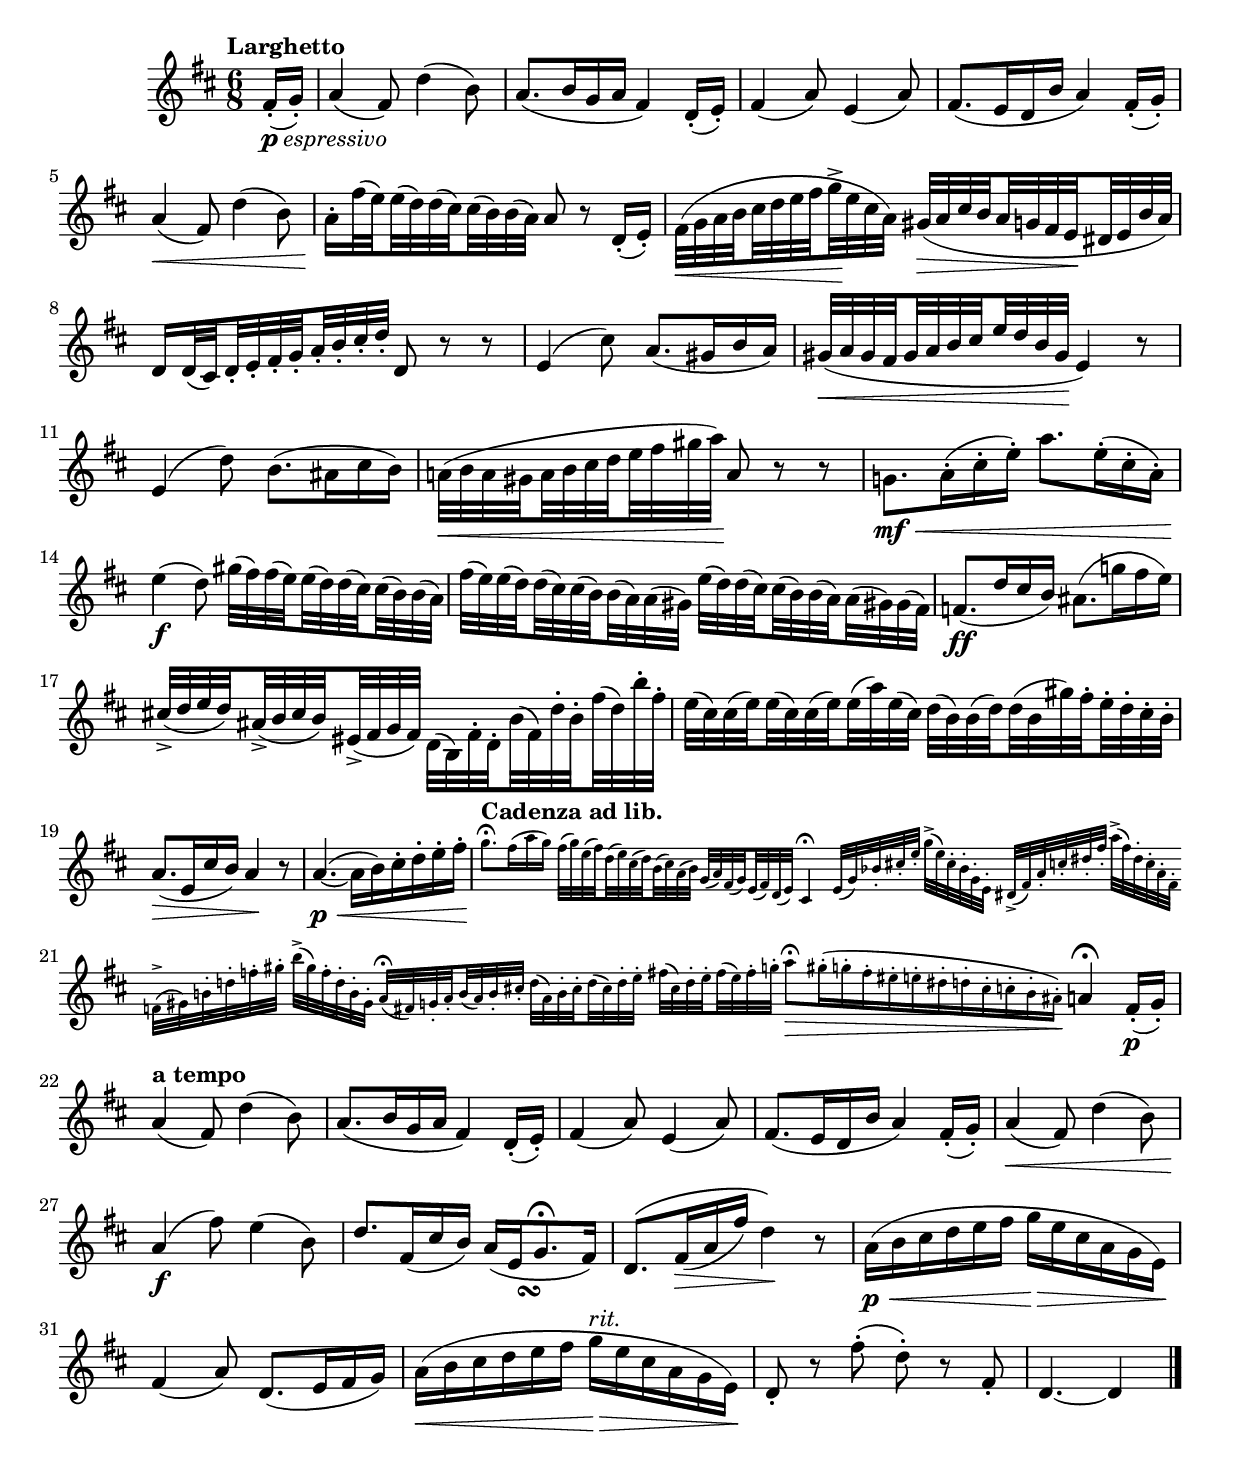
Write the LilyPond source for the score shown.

\version "2.22.0"

\version "2.22.0"

#(define subdivide-beams (define-music-function (baseMoment beatStructure music) (rational? list? ly:music?)
#{
  \set subdivideBeams = ##t
  \set baseMoment = #(ly:make-moment baseMoment)
  \set beatStructure = #beatStructure
  #music
  \unset beatStructure
  \unset baseMoment
  \unset subdivideBeams
#}))

\include "../turn-markup.ily"
\include "settings.ily"

\relative {
  \language "english"

  \transposition f

  \tempo "Larghetto"

  \key d \major
  \time 6/8

  \partial 8 { f-sharp'16-._\markup { \dynamic "p" \italic "espressivo" }( g-.) } |
  a4( f-sharp8) d'4( b8) |
  a8.( b16 g a f-sharp4) d16-.( e-.) |
  f-sharp4( a8) e4( a8) |
  f-sharp8.( e16 d b' a4) f-sharp16-.( g-.) |
  a4( \< f-sharp8) d'4( b8) |
  \subdivide-beams #1/8 3,3 { a16-. \! f-sharp'32( e) e( d) d( c-sharp) c-sharp( b) b( a) } a8 r d,16-.( e-.) |
  \subdivide-beams #1/8 3,3 { f-sharp32( \< g a b c-sharp d e f-sharp g-> \! e c-sharp a) g-sharp( \> a c-sharp b a g f-sharp e \! d-sharp e b' a) } |
  \subdivide-beams #1/8 3,3 { d,16 d32( c-sharp) d-. e-. f-sharp-. g-. a-. b-. c-sharp-. d-. } d,8 r r |

  e4( c-sharp'8) a8.( g-sharp16 b a) |
  \subdivide-beams #1/8 3,3 { g-sharp32( \< a g-sharp f-sharp g-sharp a b c-sharp e d b g-sharp \! } e4) r8 |
  e4( d'8) b8.( a-sharp16 c-sharp b) |
  \subdivide-beams #1/8 3,3 { a!32( \< b a g-sharp a b c-sharp d e f-sharp g-sharp a) \! } a,8 r r |
  g!8. \mf \< a16-.( c-sharp-. e-.) a8. e16-.( c-sharp-. a-.) |
  e'4( \f d8) \subdivide-beams #1/8 3,3 { g-sharp32( f-sharp) f-sharp( e) e( d) d( c-sharp) c-sharp( b) b( a) } |
  \subdivide-beams #1/8 3,3 { f-sharp'32( e) e( d) d( c-sharp) c-sharp( b) b( a) a( g-sharp) e'( d) d( c-sharp) c-sharp( b) b( a) a( g-sharp!) g-sharp( f-sharp) } |
  f8.( \ff d'16 c-sharp b) a-sharp8.( g-natural'!16 f-sharp e) |
  \subdivide-beams #1/8 3,3 {
    c-sharp!32->( d e d) a-sharp->( b c-sharp b) e-sharp,->( f-sharp g f-sharp) d( b) f-sharp'-. d-. b'( f-sharp) d'-. b-. f-sharp'( d) b'-. f-sharp-. |
    e32( c-sharp) c-sharp( e) e( c-sharp) c-sharp( e) e( a) e( c-sharp) d( b) b( d) d( b g-sharp') f-sharp-. e-. d-. c-sharp-. b-. |
  }
  a8.( \> e16 c-sharp' b) a4 \! r8 |
  a4.~( \p \< a16 b) c-sharp-. d-. e-. f-sharp-. \! |

  \barNumberCheck #21
  \cadenzaOn
  \tempo "Cadenza ad lib."
  \magnifyMusic \cadenza-magnification {
    g8.\fermata[ f-sharp16( a g)]
    \subdivide-beams #1/8 3 { f-sharp32[( g) e( f-sharp) d( e) c-sharp( d) b( c-sharp) a( b)] g[( a) f-sharp( g) e( f-sharp) d( e)] } c-sharp4\fermata \bar ""
    e32[( g) b-flat-. c-sharp!-. e-.] g->[( e) c-sharp-. b-flat-. g-. e-.]
    d-sharp32->[( f-sharp) a-. c-. d-sharp-. f-sharp-.] a->[( f-sharp) d-sharp-. c-. a-. f-sharp-.] \bar ""
    f32->[( g-sharp) b-. d-. f-. g-sharp-.] b->[( g-sharp) f-. d-. b-. g-sharp-.]
    \subdivide-beams #1/8 2 { a32\fermata[( f-sharp) g-. a-. b( a) b-. c-sharp-.] d[( a) b-. c-sharp-. d( c-sharp) d-. e-.] f-sharp[( c-sharp) d-. e-. f-sharp( e) f-sharp-. g-.] }
    a8\fermata[ \> g-sharp16-.( g-. f-sharp-. e-sharp-. e-. d-sharp-. d-. c-sharp-. c-. b-. a-sharp-.)] \!
  }
  a4\fermata f-sharp16-.[( \p g-.)]
  \cadenzaOff \bar "|"
  \set Score.currentBarNumber = #22

  \tempo "a tempo"
  a4( f-sharp8) d'4( b8) |
  a8.( b16 g a f-sharp4) d16-.( e-.) |
  f-sharp4( a8) e4( a8) |
  f-sharp8.( e16 d b' a4) f-sharp16-.( g-.) |
  a4( \< f-sharp8) d'4( b8) |
  a4( \f f-sharp'8) e4( b8) |
  d8. f-sharp,16( c-sharp' b) a(
    <<
      { e16 g8.\fermata f-sharp16) }
      { s32 s_\markup { \hspace #0.75 \turn-markup } }
    >> |
  d8.\( f-sharp16( \> a f-sharp') d4\) \! r8 |
  a16( \p \< b c-sharp d e f-sharp g \> e c-sharp a g e) \! |
  f-sharp4( a8) d,8.( e16 f-sharp g) |
  a16( \< b c-sharp d e f-sharp g^\markup { \italic "rit." } \> e c-sharp a g e) \! |
  d8-. r f-sharp'-.( d-.) r f-sharp,-. |
  \partial 1*5/8 { d4.~4 } | \bar "|."
}
